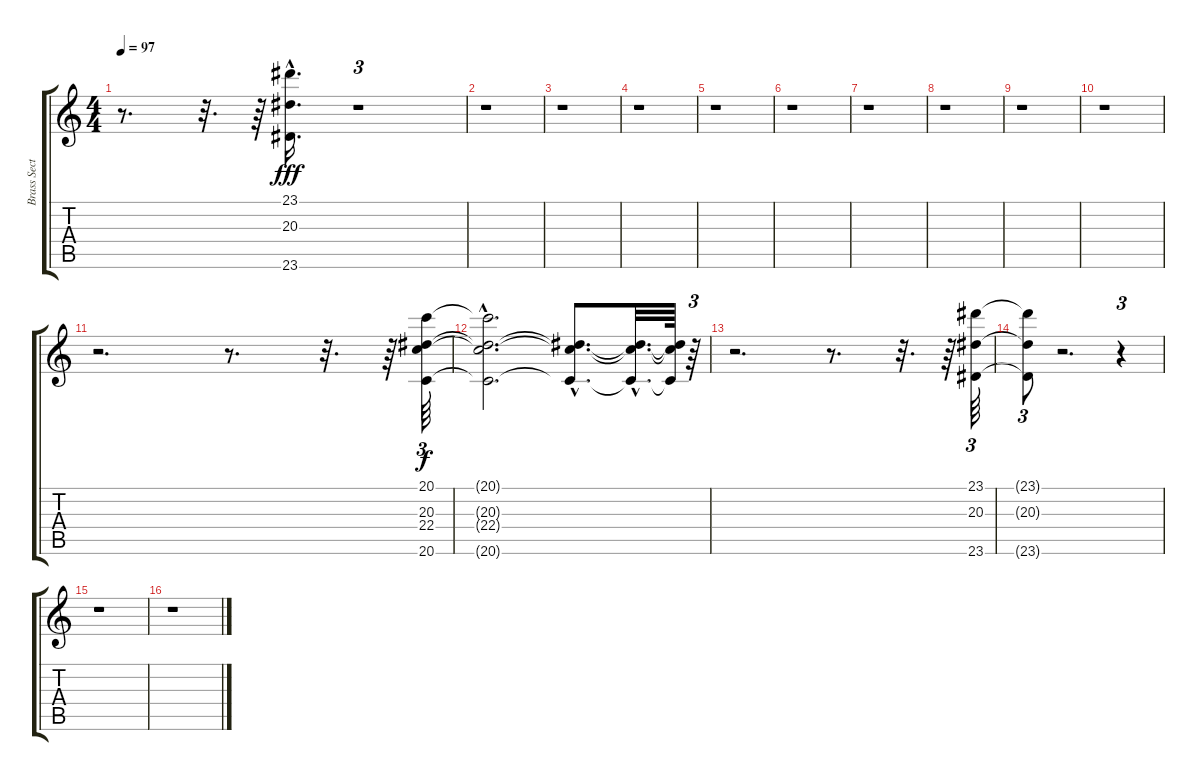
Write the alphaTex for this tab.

\track ("Brass Section" "Brass Sect") {instrument brasssection}
\staff {score tabs}
\tuning (E4 B3 G3 D3 A2 E2) {hide}
\ts (4 4)
\tempo 97
\clef g2
\ks c
r.8{d dy fff} r.32{d} r.64 (23.1{hac} 20.3{hac} 23.6{hac}).16{d} r.1{tu (3 2)} |
r.1 |
r.1 |
r.1 |
r.1 |
r.1 |
r.1 |
r.1 |
r.1 |
r.1 |
r.2{d} r.8{d} r.32{d} r.64 (20.1 20.3 22.4 20.6).64{tu (3 2) dy f volume 8} |
(20.1{hac t} 20.3{hac t} 22.4{hac t} 20.6{hac t}).2{d} (20.3{hac t} 22.4{hac t} 20.6{hac t}).8{d} (20.3{hac t} 22.4{hac t} 20.6{hac t}).32{d} (20.3{t} 22.4{t} 20.6{t}).64 r.64{tu (3 2)} |
r.2{d} r.8{d} r.32{d} r.64 (23.1 20.3 23.6).64{tu (3 2) volume 16} |
(23.1{t} 20.3{t} 23.6{t}).8{tu (3 2)} r.2{d} r.4{tu (3 2)} |
r.1 |
r.1
